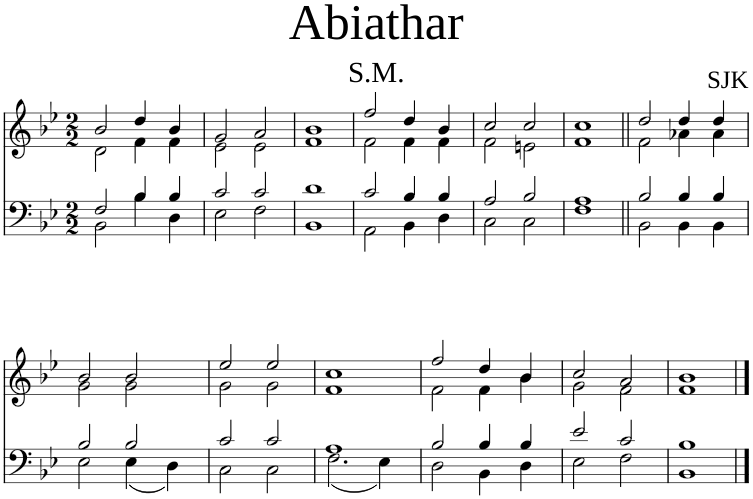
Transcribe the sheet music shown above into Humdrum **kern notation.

**kern	**kern
*part1	*part1
*staff2	*staff1
*I"Piano	*
*I'Pno	*
*clefF4	*clefG2
*k[b-e-]	*k[b-e-]
*M2/2	*M2/2
=1	=1
*^	*^
2F/	2BB-\	2b-/	2d\
4B-/	4B-\	4dd/	4f\
4B-/	4D\	4b-/	4f\
=2	=2	=2	=2
2c/	2E-\	2g/	2e-\
2c/	2F\	2a/	2e-\
=3	=3	=3	=3
1d	1BB-	1b-	1f
=4	=4	=4	=4
2c/	2AA\	2ff/	2f\
4B-/	4BB-\	4dd/	4f\
4B-/	4D\	4b-/	4f\
=5	=5	=5	=5
2A/	2C\	2cc/	2f\
2B-/	2C\	2cc/	2en\
=6	=6	=6	=6
1A	1F	1cc	1f
=7||	=7||	=7||	=7||
2B-/	2BB-\	2dd/	2f\
4B-/	4BB-\	4dd/	4a-X\
4B-/	4BB-\	4dd/	4a-\
!!LO:LB:g=z	!!
=8	=8	=8	=8
2B-/	2E-\	2b-/	2g\
2B-/	4E-\	2b-/	2g\
.	4D\	.	.
=9	=9	=9	=9
2c/	2C\	2ee-/	2g\
2c/	2C\	2ee-/	2g\
=10	=10	=10	=10
1A	2.F\	1cc	1f
.	4E-\	.	.
=11	=11	=11	=11
2B-/	2D\	2ff/	2f\
4B-/	4BB-\	4dd/	4f\
4B-/	4D\	4b-/	4b-\
=12	=12	=12	=12
2e-/	2E-\	2cc/	2g\
2c/	2F\	2a/	2f\
=13	=13	=13	=13
1B-	1BB-	1b-	1f
*v	*v	*	*
*	*v	*v
==	==
*-	*-
